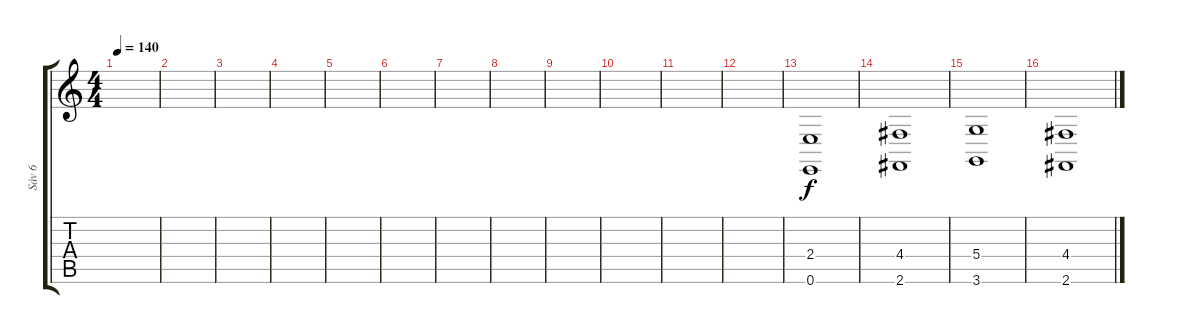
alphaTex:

\track ("Sáv 6" "Sáv 6") {instrument stringensemble2}
\staff {score tabs}
\tuning (E4 B3 G3 D3 A2 E2) {hide}
\ts (4 4)
\tempo 140
\clef g2
\ks c
|
|
|
|
|
|
|
|
|
|
|
|
(2.4 0.6).1{instrument stringensemble2} |
(4.4 2.6).1 |
(5.4 3.6).1 |
(4.4 2.6).1
